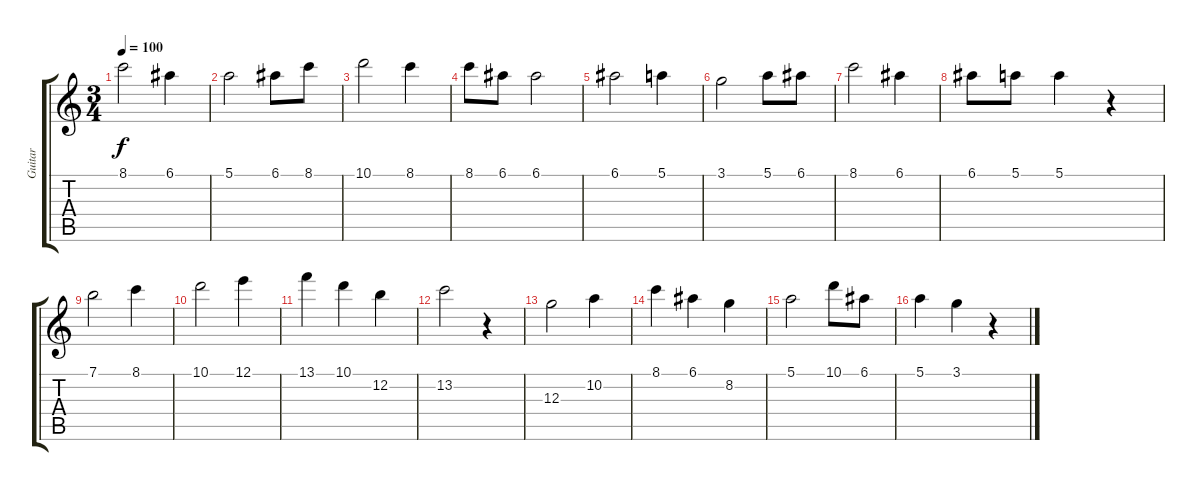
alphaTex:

\track ("Guitar" "Guitar") {instrument overdrivenguitar}
\staff {score tabs}
\tuning (E4 B3 G3 D3 A2 E2) {hide}
\ts (3 4)
\tempo 100
\clef g2
\ks c
8.1.2{dy f instrument overdrivenguitar} 6.1.4 |
5.1.2 6.1.8 8.1.8 |
10.1.2 8.1.4 |
8.1.8 6.1.8 6.1.2 |
6.1.2 5.1.4 |
3.1.2 5.1.8 6.1.8 |
8.1.2 6.1.4 |
6.1.8 5.1.8 5.1.4 r.4 |
7.1.2 8.1.4 |
10.1.2 12.1.4 |
13.1.4 10.1.4 12.2.4 |
13.2.2 r.4 |
12.3.2 10.2.4 |
8.1.4 6.1.4 8.2.4 |
5.1.2 10.1.8 6.1.8 |
5.1.4 3.1.4 r.4
